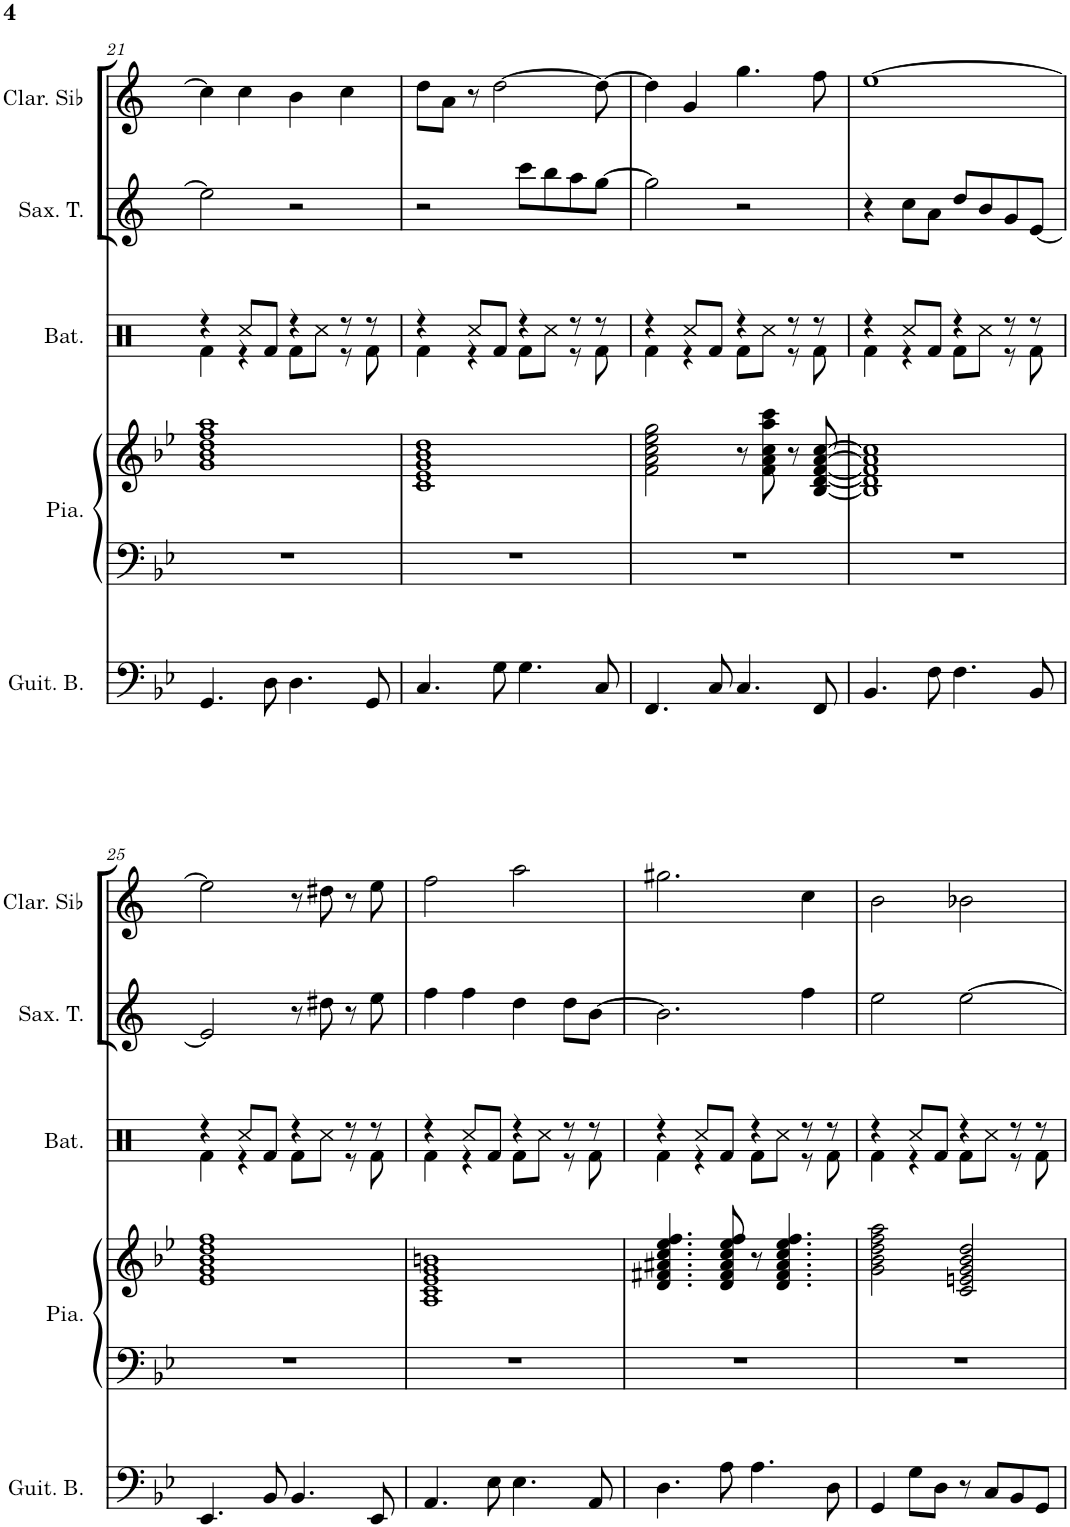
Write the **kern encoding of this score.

**kern	**kern	**kern	**kern	**kern	**kern
*part5	*part4	*part4	*part3	*part2	*part1
*staff6	*staff5	*staff4	*staff3	*staff2	*staff1
*I"Guitare Basse	*I"Piano	*	*I"Batterie	*I"Saxophone Ténor	*I"Clarinette en Sib
*I'Guit. B.	*I'Pia.	*	*I'Bat.	*I'Sax. T.	*I'Clar. Sib
!!LO:PB:g=z
*clefF4	*clefF4	*clefG2	*clefX	*clefG2	*clefG2
*Trd7c12	*	*	*	*Trd8c14	*Trd1c2
*k[b-e-]	*k[b-e-]	*k[b-e-]	*k[]	*k[]	*k[]
*M4/4	*M4/4	*M4/4	*M4/4	*M4/4	*M4/4
=21	=21	=21	=21	=21	=21
*	*	*	*^	*	*
4.GG/	1r	1g 1b- 1dd 1ff 1aa	4r	4Rf\	2ee\]	4cc\]
.	.	.	8Rcc/L	4r	.	4cc\
8D\	.	.	8Rf/J	.	.	.
4.D\	.	.	4r	8Rf\L	2r	4b\
.	.	.	.	8Rcc\J	.	.
.	.	.	8r	8r	.	4cc\
8GG/	.	.	8r	8Rf\	.	.
=22	=22	=22	=22	=22	=22	=22
4.C/	1r	1c 1e- 1g 1b- 1dd	4r	4Rf\	2r	8dd\L
.	.	.	.	.	.	8a\J
.	.	.	8Rcc/L	4r	.	8r
8G\	.	.	8Rf/J	.	.	[2dd\
4.G\	.	.	4r	8Rf\L	8ccc\L	.
.	.	.	.	8Rcc\J	8bb\	.
.	.	.	8r	8r	8aa\	.
8C/	.	.	8r	8Rf\	[8gg\J	8dd\_
=23	=23	=23	=23	=23	=23	=23
4.FF/	1r	2f\ 2a\ 2cc\ 2ee-\ 2gg\	4r	4Rf\	2gg\]	4dd\]
.	.	.	8Rcc/L	4r	.	4g/
8C/	.	.	8Rf/J	.	.	.
4.C/	.	8r	4r	8Rf\L	2r	4.gg\
.	.	8f\ 8a\ 8cc\ 8aa\ 8ccc\	.	8Rcc\J	.	.
.	.	8r	8r	8r	.	.
8FF/	.	[8B-/ [8d/ [8f/ [8a/ [8cc/	8r	8Rf\	.	8ff\
=24	=24	=24	=24	=24	=24	=24
4.BB-/	1r	1B-] 1d] 1f] 1a] 1cc]	4r	4Rf\	4r	[1ee
.	.	.	8Rcc/L	4r	8cc\L	.
8F\	.	.	8Rf/J	.	8a\J	.
4.F\	.	.	4r	8Rf\L	8dd/L	.
.	.	.	.	8Rcc\J	8b/	.
.	.	.	8r	8r	8g/	.
8BB-/	.	.	8r	8Rf\	[8e/J	.
!!LO:LB:g=z
=25	=25	=25	=25	=25	=25	=25
4.EE-/	1r	1e- 1g 1b- 1dd 1ff	4r	4Rf\	2e/]	2ee\]
.	.	.	8Rcc/L	4r	.	.
8BB-/	.	.	8Rf/J	.	.	.
4.BB-/	.	.	4r	8Rf\L	8r	8r
.	.	.	.	8Rcc\J	8dd#X\	8dd#X\
.	.	.	8r	8r	8r	8r
8EE-/	.	.	8r	8Rf\	8ee\	8ee\
=26	=26	=26	=26	=26	=26	=26
4.AA/	1r	1A 1c 1e- 1g 1bn	4r	4Rf\	4ff\	2ff\
.	.	.	8Rcc/L	4r	4ff\	.
8E-\	.	.	8Rf/J	.	.	.
4.E-\	.	.	4r	8Rf\L	4dd\	2aa\
.	.	.	.	8Rcc\J	.	.
.	.	.	8r	8r	8dd\L	.
8AA/	.	.	8r	8Rf\	[8b\J	.
=27	=27	=27	=27	=27	=27	=27
4.D\	1r	4.d/ 4.f#X/ 4.a#X/ 4.cc/ 4.ee-/ 4.ff/	4r	4Rf\	2.b\]	2.gg#X\
.	.	.	8Rcc/L	4r	.	.
8A\	.	8d/ 8f#/ 8a#/ 8cc/ 8ee-/ 8ff/	8Rf/J	.	.	.
4.A\	.	8r	4r	8Rf\L	.	.
.	.	4.d/ 4.f#/ 4.a#/ 4.cc/ 4.ee-/ 4.ff/	.	8Rcc\J	.	.
.	.	.	8r	8r	4ff\	4cc\
8D\	.	.	8r	8Rf\	.	.
=28	=28	=28	=28	=28	=28	=28
4GG/	1r	2g\ 2b-\ 2dd\ 2ff\ 2aa\	4r	4Rf\	2ee\	2b\
8G\L	.	.	8Rcc/L	4r	.	.
8D\J	.	.	8Rf/J	.	.	.
8r	.	2c/ 2en/ 2g/ 2b-/ 2dd/	4r	8Rf\L	[2ee\	2b-X\
8C/L	.	.	.	8Rcc\J	.	.
8BB-/	.	.	8r	8r	.	.
8GG/J	.	.	8r	8Rf\	.	.
*	*	*	*v	*v	*	*
=	=	=	=	=	=
*-	*-	*-	*-	*-	*-
